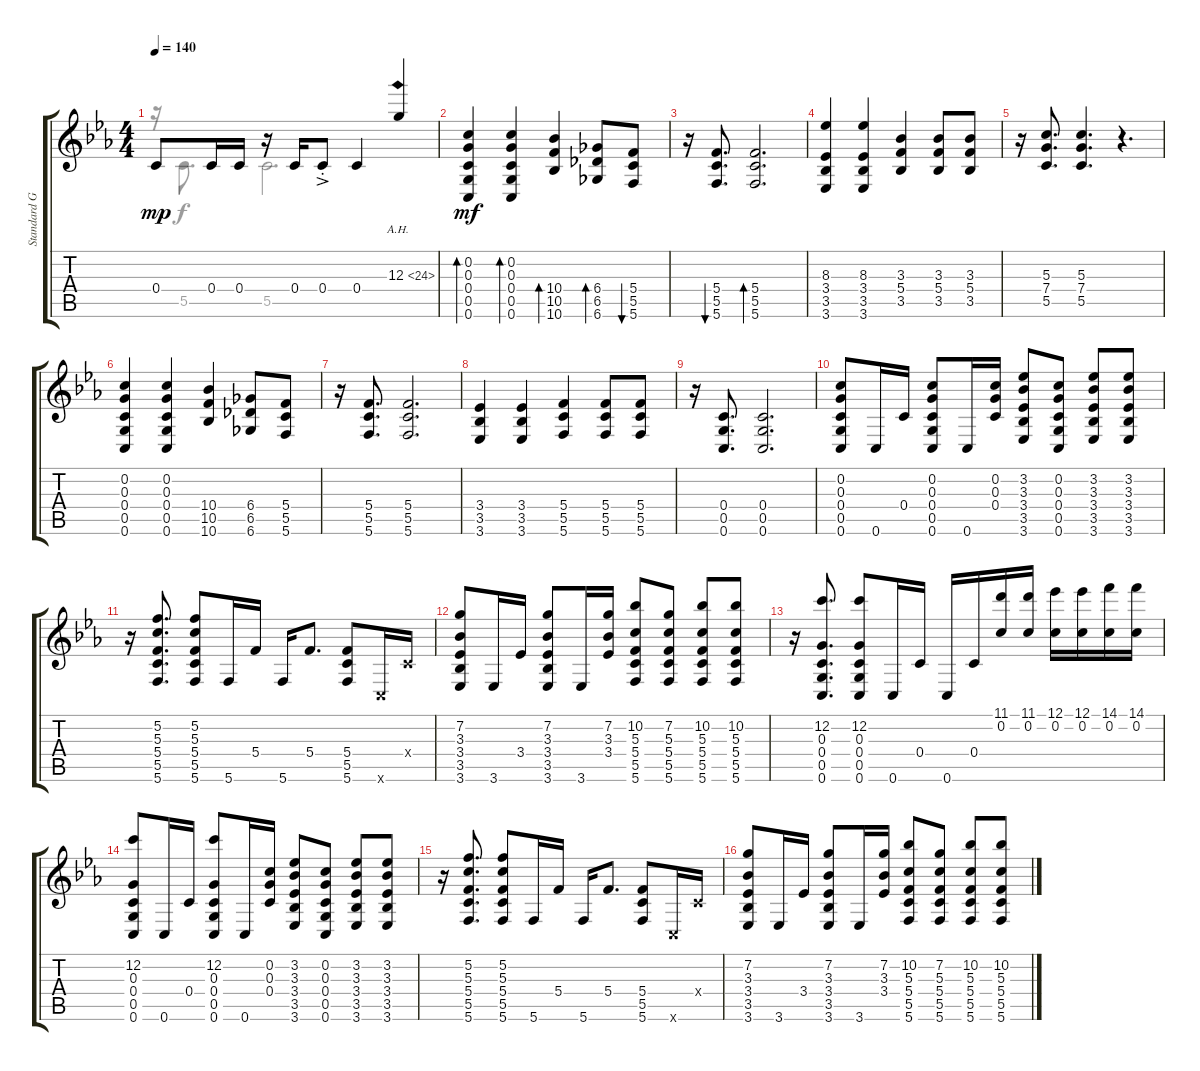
\track ("Standard Guitar" "Standard G") {instrument acousticguitarsteel}
\staff {score tabs}
\tuning (Eb4 C4 G3 C3 G2 C2) {hide}
\voice
\ts (4 4)
\tempo 140
\clef g2
\ks cminor
0.4.8{dy mp} 0.4.16 0.4.16 r.16 0.4.16 0.4{ac st}.8 0.4.4 12.3{ah 12}.4 |
(0.2 0.3 0.4 0.5 0.6).4{bd 30 dy mf} (0.2 0.3 0.4 0.5 0.6).4{bd 30} (10.4 10.5 10.6).4{bd 30} (6.4 6.5 6.6).8{bd 30} (5.4 5.5 5.6).8{bu 30} |
r.16 (5.4 5.5 5.6).8{d bu 30} (5.4 5.5 5.6).2{d bd 30} |
(8.3 3.4 3.5 3.6).4 (8.3 3.4 3.5 3.6).4 (3.3 5.4 3.5).4 (3.3 5.4 3.5).8 (3.3 5.4 3.5).8 |
r.16 (5.3 7.4 5.5).8{d} (5.3 7.4 5.5).4{d} r.4{d} |
(0.2 0.3 0.4 0.5 0.6).4 (0.2 0.3 0.4 0.5 0.6).4 (10.4 10.5 10.6).4 (6.4 6.5 6.6).8 (5.4 5.5 5.6).8 |
r.16 (5.4 5.5 5.6).8{d} (5.4 5.5 5.6).2{d} |
(3.4 3.5 3.6).4 (3.4 3.5 3.6).4 (5.4 5.5 5.6).4 (5.4 5.5 5.6).8 (5.4 5.5 5.6).8 |
r.16 (0.4 0.5 0.6).8{d} (0.4 0.5 0.6).2{d} |
(0.2 0.3 0.4 0.5 0.6).8 0.6.16 0.4.16 (0.2 0.3 0.4 0.5 0.6).8 0.6.16 (0.2 0.3 0.4).16 (3.2 3.3 3.4 3.5 3.6).8 (0.2 0.3 0.4 0.5 0.6).8 (3.2 3.3 3.4 3.5 3.6).8 (3.2 3.3 3.4 3.5 3.6).8 |
r.16 (5.2 5.3 5.4 5.5 5.6).8{d} (5.2 5.3 5.4 5.5 5.6).8 5.6.16 5.4.16 5.6.16 5.4.8{d} (5.4 5.5 5.6).8 0.6{x}.16 0.4{x}.16 |
(7.2 3.3 3.4 3.5 3.6).8 3.6.16 3.4.16 (7.2 3.3 3.4 3.5 3.6).8 3.6.16 (7.2 3.3 3.4).16 (10.2 5.3 5.4 5.5 5.6).8 (7.2 5.3 5.4 5.5 5.6).8 (10.2 5.3 5.4 5.5 5.6).8 (10.2 5.3 5.4 5.5 5.6).8 |
r.16 (12.2 0.3 0.4 0.5 0.6).8{d} (12.2 0.3 0.4 0.5 0.6).8 0.6.16 0.4.16 0.6.16 0.4.16 (11.1 0.2).16 (11.1 0.2).16 (12.1 0.2).16 (12.1 0.2).16 (14.1 0.2).16 (14.1 0.2).16 |
(12.2 0.3 0.4 0.5 0.6).8 0.6.16 0.4.16 (12.2 0.3 0.4 0.5 0.6).8 0.6.16 (0.2 0.3 0.4).16 (3.2 3.3 3.4 3.5 3.6).8 (0.2 0.3 0.4 0.5 0.6).8 (3.2 3.3 3.4 3.5 3.6).8 (3.2 3.3 3.4 3.5 3.6).8 |
r.16 (5.2 5.3 5.4 5.5 5.6).8{d} (5.2 5.3 5.4 5.5 5.6).8 5.6.16 5.4.16 5.6.16 5.4.8{d} (5.4 5.5 5.6).8 0.6{x}.16 0.4{x}.16 |
(7.2 3.3 3.4 3.5 3.6).8 3.6.16 3.4.16 (7.2 3.3 3.4 3.5 3.6).8 3.6.16 (7.2 3.3 3.4).16 (10.2 5.3 5.4 5.5 5.6).8 (7.2 5.3 5.4 5.5 5.6).8 (10.2 5.3 5.4 5.5 5.6).8 (10.2 5.3 5.4 5.5 5.6).8
\voice
\clef g2
\ottava regular
\simile none
\ks cminor
r.16{dy f} 5.5.8{d} 5.5.2{d} |
|
|
|
|
|
|
|
|
|
|
|
|
|
|
